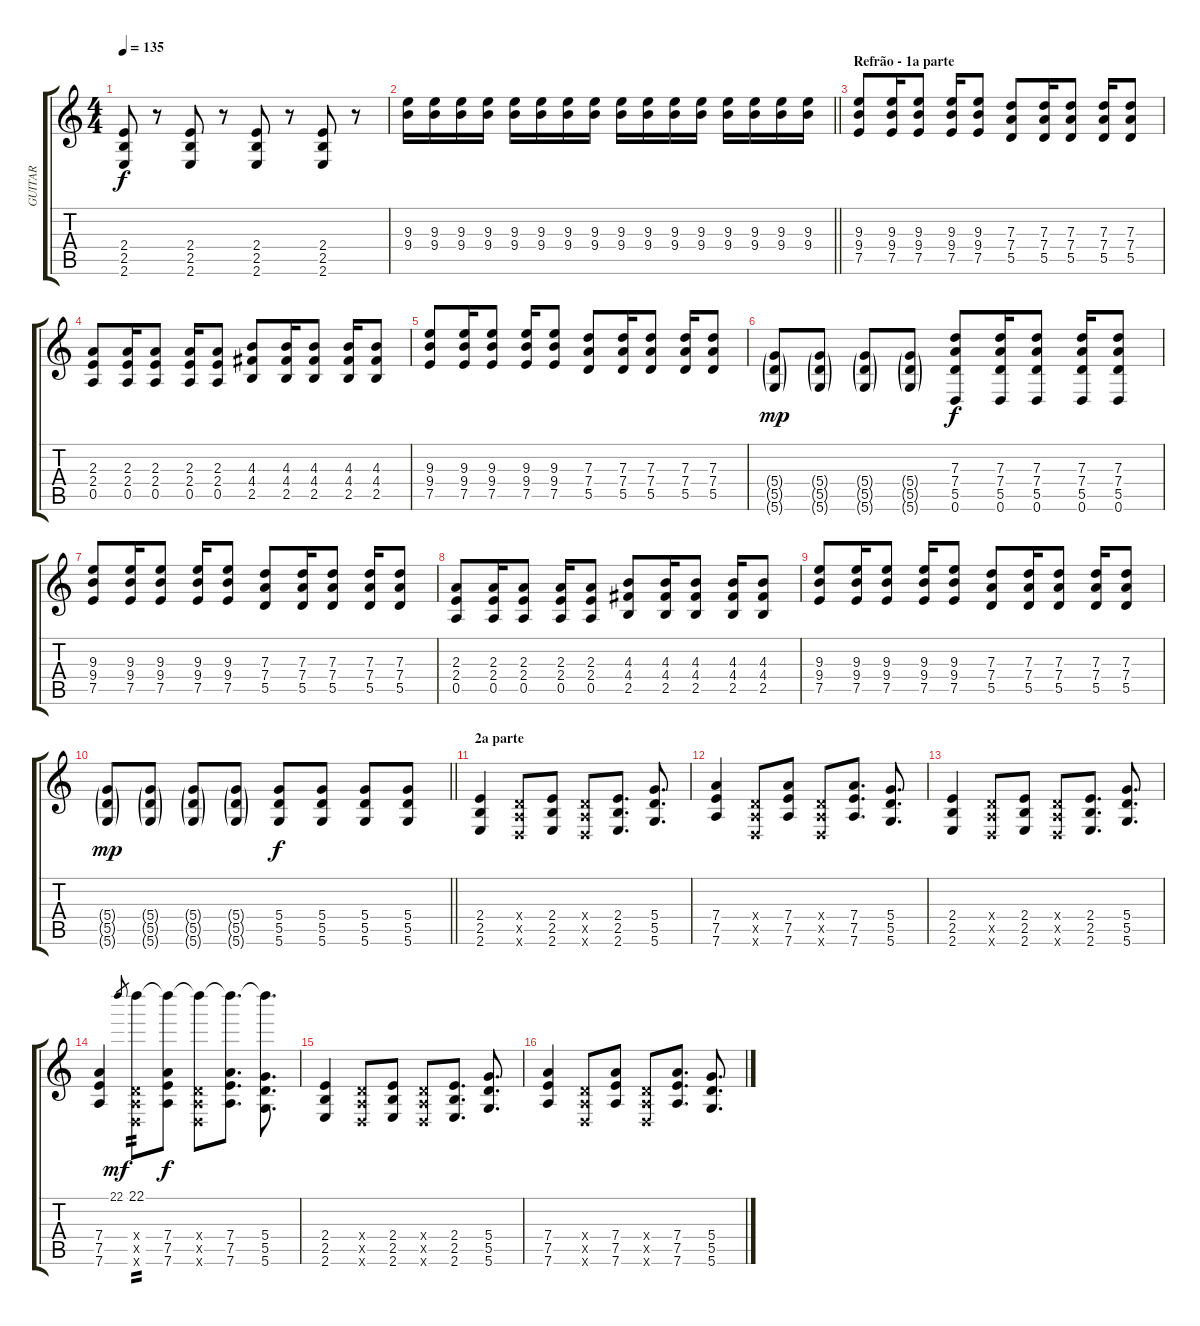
\track ("GUITAR" "GUITAR") {instrument overdrivenguitar}
\staff {score tabs}
\tuning (E4 B3 G3 D3 A2 D2) {hide}
\ts (4 4)
\tempo 135
\clef g2
\ks c
(2.4 2.5 2.6).8{dy f} r.8 (2.4 2.5 2.6).8 r.8 (2.4 2.5 2.6).8 r.8 (2.4 2.5 2.6).8 r.8 |
\barLineRight lightlight
(9.3 9.4).16 (9.3 9.4).16 (9.3 9.4).16 (9.3 9.4).16 (9.3 9.4).16 (9.3 9.4).16 (9.3 9.4).16 (9.3 9.4).16 (9.3 9.4).16 (9.3 9.4).16 (9.3 9.4).16 (9.3 9.4).16 (9.3 9.4).16 (9.3 9.4).16 (9.3 9.4).16 (9.3 9.4).16 |
\section ("" "Refrão - 1a parte")
(9.3 9.4 7.5).8 (9.3 9.4 7.5).16 (9.3 9.4 7.5).8 (9.3 9.4 7.5).16 (9.3 9.4 7.5).8 (7.3 7.4 5.5).8 (7.3 7.4 5.5).16 (7.3 7.4 5.5).8 (7.3 7.4 5.5).16 (7.3 7.4 5.5).8 |
(2.3 2.4 0.5).8 (2.3 2.4 0.5).16 (2.3 2.4 0.5).8 (2.3 2.4 0.5).16 (2.3 2.4 0.5).8 (4.3 4.4 2.5).8 (4.3 4.4 2.5).16 (4.3 4.4 2.5).8 (4.3 4.4 2.5).16 (4.3 4.4 2.5).8 |
(9.3 9.4 7.5).8 (9.3 9.4 7.5).16 (9.3 9.4 7.5).8 (9.3 9.4 7.5).16 (9.3 9.4 7.5).8 (7.3 7.4 5.5).8 (7.3 7.4 5.5).16 (7.3 7.4 5.5).8 (7.3 7.4 5.5).16 (7.3 7.4 5.5).8 |
(5.4{g} 5.5{g} 5.6{g}).8{dy mp} (5.4{g} 5.5{g} 5.6{g}).8 (5.4{g} 5.5{g} 5.6{g}).8 (5.4{g} 5.5{g} 5.6{g}).8 (7.3 7.4 5.5 0.6).8{dy f} (7.3 7.4 5.5 0.6).16 (7.3 7.4 5.5 0.6).8 (7.3 7.4 5.5 0.6).16 (7.3 7.4 5.5 0.6).8 |
(9.3 9.4 7.5).8 (9.3 9.4 7.5).16 (9.3 9.4 7.5).8 (9.3 9.4 7.5).16 (9.3 9.4 7.5).8 (7.3 7.4 5.5).8 (7.3 7.4 5.5).16 (7.3 7.4 5.5).8 (7.3 7.4 5.5).16 (7.3 7.4 5.5).8 |
(2.3 2.4 0.5).8 (2.3 2.4 0.5).16 (2.3 2.4 0.5).8 (2.3 2.4 0.5).16 (2.3 2.4 0.5).8 (4.3 4.4 2.5).8 (4.3 4.4 2.5).16 (4.3 4.4 2.5).8 (4.3 4.4 2.5).16 (4.3 4.4 2.5).8 |
(9.3 9.4 7.5).8 (9.3 9.4 7.5).16 (9.3 9.4 7.5).8 (9.3 9.4 7.5).16 (9.3 9.4 7.5).8 (7.3 7.4 5.5).8 (7.3 7.4 5.5).16 (7.3 7.4 5.5).8 (7.3 7.4 5.5).16 (7.3 7.4 5.5).8 |
\barLineRight lightlight
(5.4{g} 5.5{g} 5.6{g}).8{dy mp} (5.4{g} 5.5{g} 5.6{g}).8 (5.4{g} 5.5{g} 5.6{g}).8 (5.4{g} 5.5{g} 5.6{g}).8 (5.4 5.5 5.6).8{dy f} (5.4 5.5 5.6).8 (5.4 5.5 5.6).8 (5.4 5.5 5.6).8 |
\section ("" "2a parte")
(2.4 2.5 2.6).4 (0.4{x} 0.5{x} 0.6{x}).8 (2.4 2.5 2.6).8 (0.4{x} 0.5{x} 0.6{x}).8 (2.4 2.5 2.6).8{d} (5.4 5.5 5.6).8{d} |
(7.4 7.5 7.6).4 (0.4{x} 0.5{x} 0.6{x}).8 (7.4 7.5 7.6).8 (0.4{x} 0.5{x} 0.6{x}).8 (7.4 7.5 7.6).8{d} (5.4 5.5 5.6).8{d} |
(2.4 2.5 2.6).4 (0.4{x} 0.5{x} 0.6{x}).8 (2.4 2.5 2.6).8 (0.4{x} 0.5{x} 0.6{x}).8 (2.4 2.5 2.6).8{d} (5.4 5.5 5.6).8{d} |
(7.4 7.5 7.6).4 22.1.8{gr dy mf} (22.1 0.4{x} 0.5{x} 0.6{x}).8{tp 2} (22.1{t} 7.4 7.5 7.6).8{dy f} (22.1{t} 0.4{x} 0.5{x} 0.6{x}).8 (22.1{t} 7.4 7.5 7.6).8{d} (22.1{t} 5.4 5.5 5.6).8{d} |
(2.4 2.5 2.6).4 (0.4{x} 0.5{x} 0.6{x}).8 (2.4 2.5 2.6).8 (0.4{x} 0.5{x} 0.6{x}).8 (2.4 2.5 2.6).8{d} (5.4 5.5 5.6).8{d} |
(7.4 7.5 7.6).4 (0.4{x} 0.5{x} 0.6{x}).8 (7.4 7.5 7.6).8 (0.4{x} 0.5{x} 0.6{x}).8 (7.4 7.5 7.6).8{d} (5.4 5.5 5.6).8{d}
